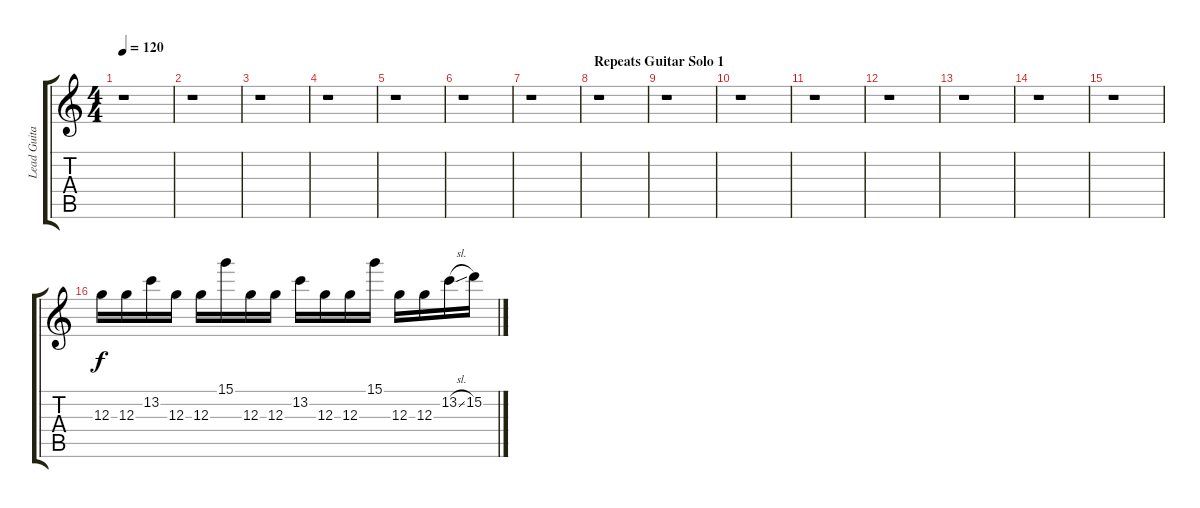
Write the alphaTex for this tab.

\track ("Lead Guitar 2" "Lead Guita") {instrument overdrivenguitar}
\staff {score tabs}
\tuning (E4 B3 G3 D3 A2 E2) {hide}
\ts (4 4)
\tempo 120
\clef g2
\ks c
r.1{dy f} |
r.1 |
r.1 |
r.1 |
r.1 |
r.1 |
r.1 |
\section ("" "Repeats Guitar Solo 1")
r.1 |
r.1 |
r.1 |
r.1 |
r.1 |
r.1 |
r.1 |
r.1 |
12.3.16 12.3.16 13.2.16 12.3.16 12.3.16 15.1.16 12.3.16 12.3.16 13.2.16 12.3.16 12.3.16 15.1.16 12.3.16 12.3.16 13.2{sl}.16 15.2.16
